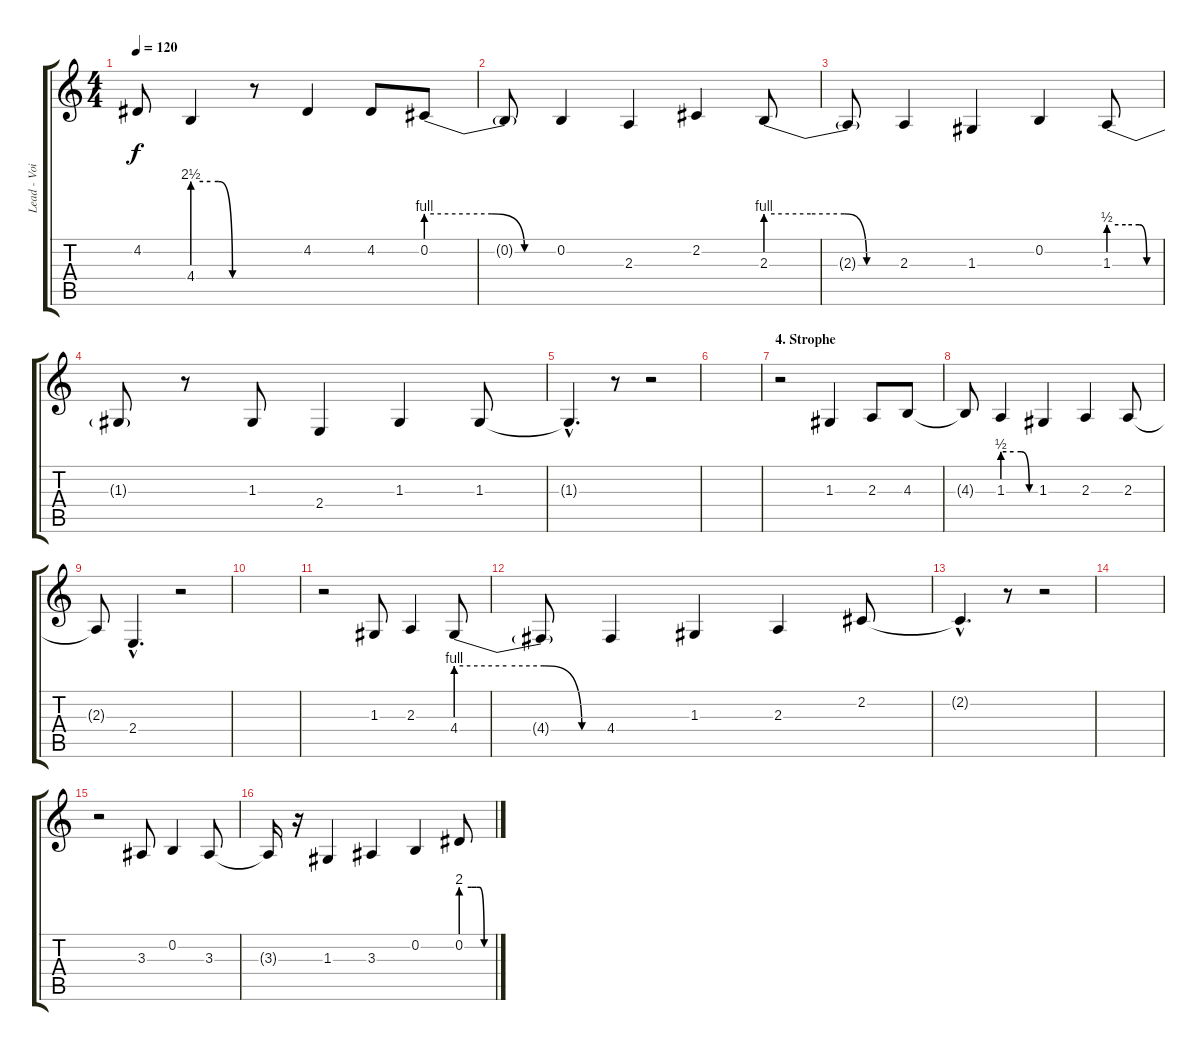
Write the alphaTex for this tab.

\track ("Lead - Voice  D" "Lead - Voi") {instrument bassoon}
\staff {score tabs}
\tuning (E4 B3 G3 D3 A2 E2) {hide}
\ts (4 4)
\tempo 120
\clef g2
\ks c
4.2{t}.8{dy f} 4.4{be (custom 0 10 20 10 29 10 45 0 60 0)}.4 r.8 4.2.4 4.2.8 0.2{be (custom 0 4 20 4 30 4 45 0 60 0)}.8 |
0.2{t}.8 0.2.4 2.3.4 2.2.4 2.3{be (custom 0 4 20 4 35 4 45 0 60 0)}.8 |
2.3{t}.8 2.3.4 1.3.4 0.2.4 1.3{be (custom 0 2 20 2 36 2 45 0 60 0)}.8 |
1.3{t}.8 r.8 1.3.8 2.4.4 1.3.4 1.3.8 |
1.3{hac t}.4{d} r.8 r.2 |
|
\section ("" "4. Strophe")
r.2 1.3.4 2.3.8 4.3.8 |
4.3{t}.8 1.3{be (custom 0 2 20 2 34 2 49 0 60 0)}.4 1.3.4 2.3.4 2.3.8 |
2.3{t}.8 2.4{hac}.4{d} r.2 |
|
r.2 1.3.8 2.3.4 4.4{be (custom 0 4 20 4 35 4 50 0 60 0)}.8 |
4.4{t}.8 4.4.4 1.3.4 2.3.4 2.2.8 |
2.2{hac t}.4{d} r.8 r.2 |
|
r.2 3.3.8 0.2.4 3.3.8 |
3.3{t}.16 r.16 1.3.4 3.3.4 0.2.4 0.2{be (custom 0 8 20 8 30 8 35 8 45 0 60 0)}.8
